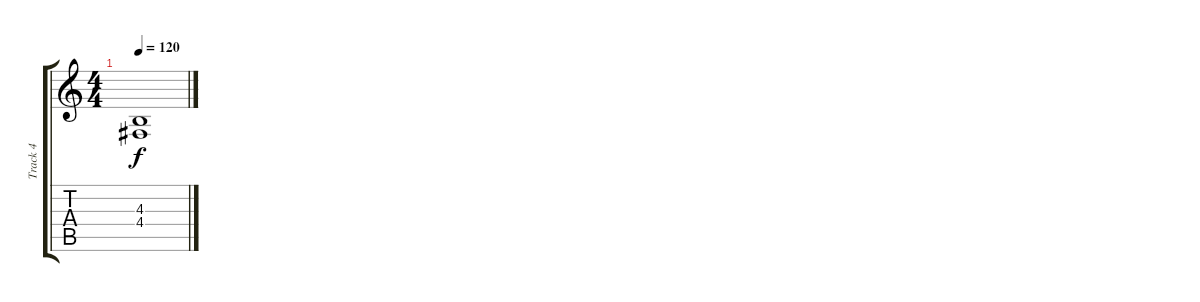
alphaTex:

\track ("Track 4" "Track 4") {instrument stringensemble1}
\staff {score tabs}
\tuning (E4 B3 G3 D3 A2 E2) {hide}
\ts (4 4)
\tempo 120
\clef g2
\ks c
(4.3 4.4).1{dy f}
